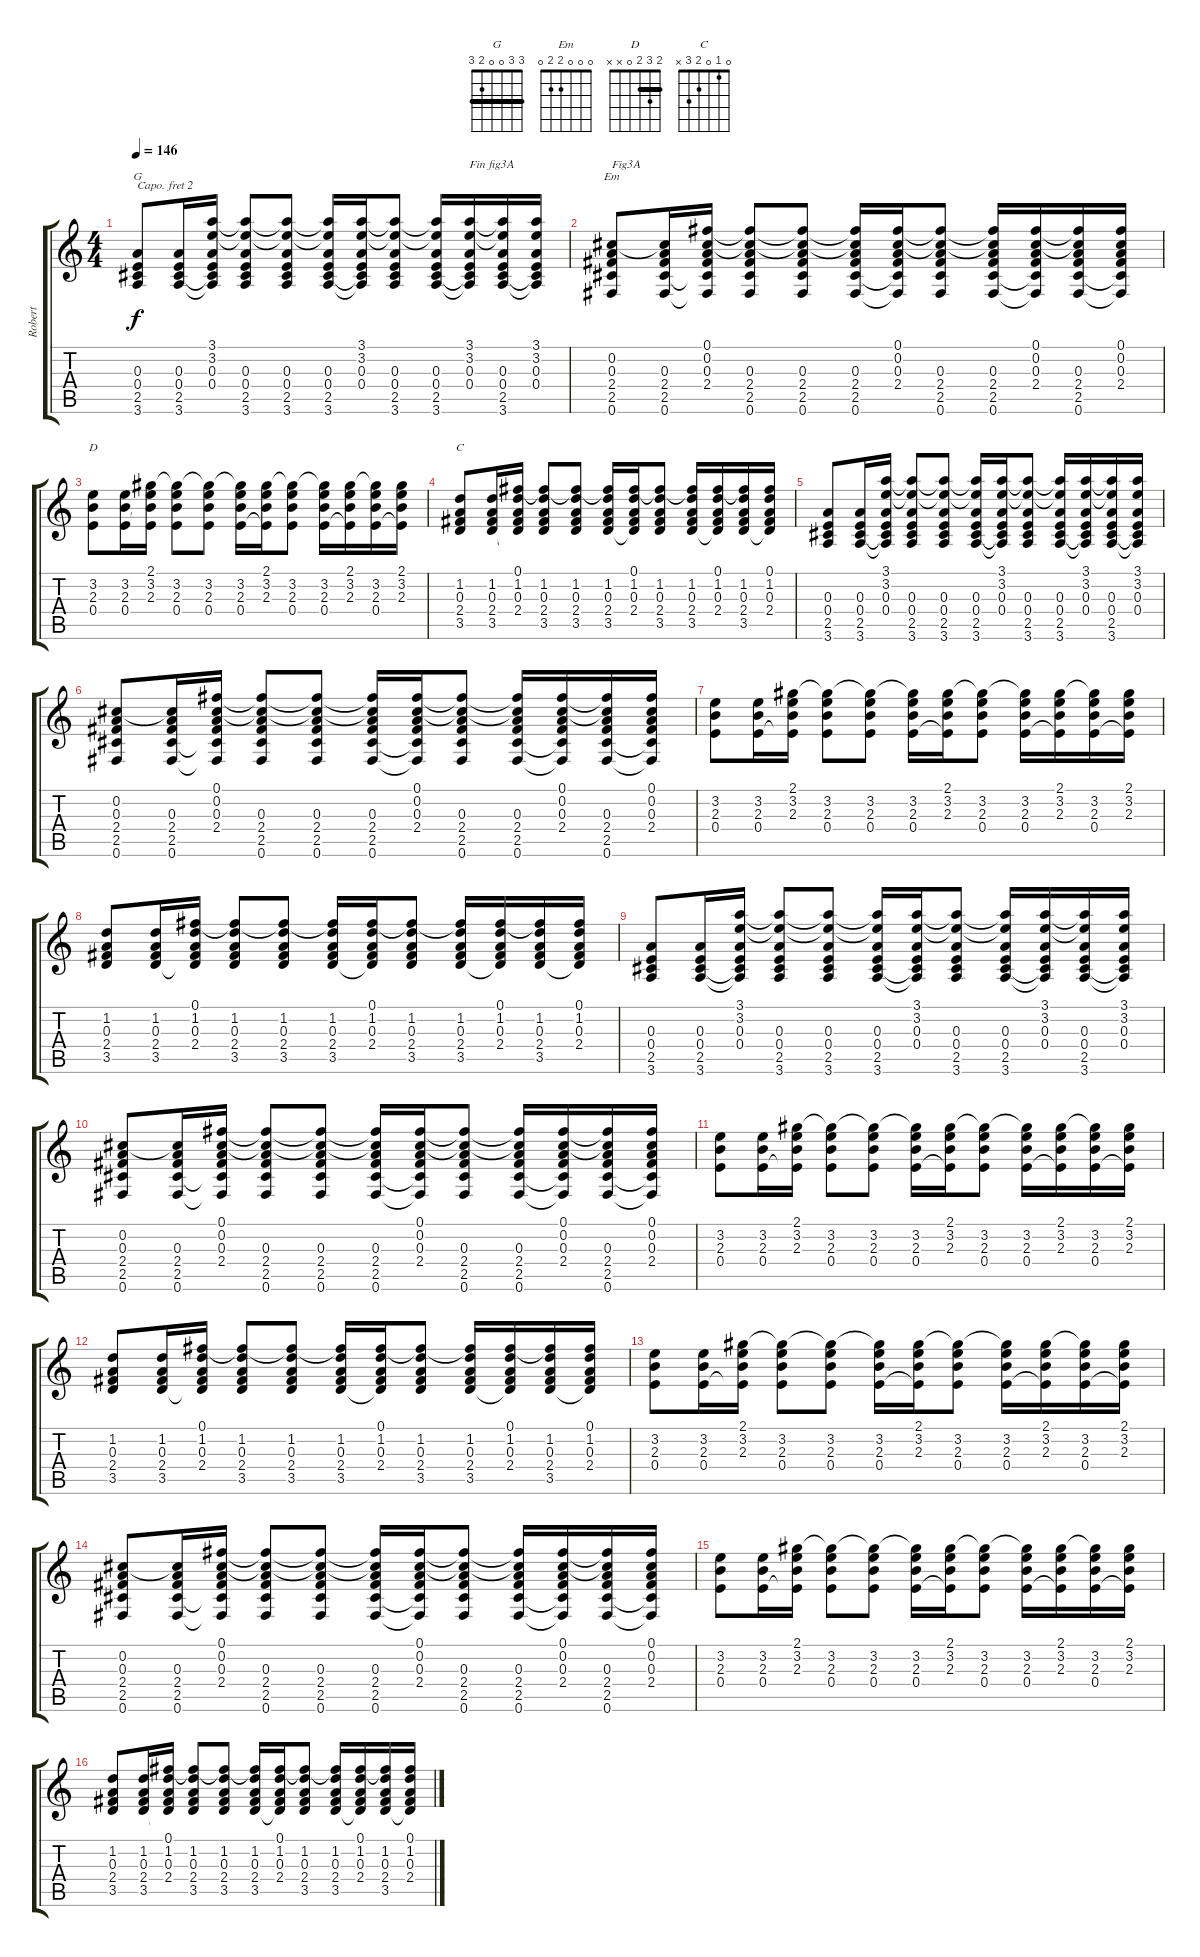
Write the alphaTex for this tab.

\track ("Robert" "Robert") {instrument acousticguitarsteel}
\staff {score tabs}
\capo 2
\tuning (E4 B3 G3 D3 A2 E2) {hide}
\chord ("G" 3 3 0 0 2 3) {barre 3}
\chord ("Em" 0 0 0 2 2 0)
\chord ("D" 2 3 2 0 x x) {barre 2}
\chord ("C" 0 1 0 2 3 x)
\ts (4 4)
\tempo 146
\clef g2
\ks c
(0.3 0.4 2.5 3.6).8{ch "G" dy f} (0.3 0.4 2.5 3.6).16 (3.1 3.2 0.3 0.4 2.5{t} 3.6{t}).16 (3.1{t} 3.2{t} 0.3 0.4 2.5 3.6).8 (3.1{t} 3.2{t} 0.3 0.4 2.5 3.6).8 (3.1{t} 3.2{t} 0.3 0.4 2.5 3.6).16 (3.1 3.2 0.3 0.4 2.5{t} 3.6{t}).16 (3.1{t} 3.2{t} 0.3 0.4 2.5 3.6).8 (3.1{t} 3.2{t} 0.3 0.4 2.5 3.6).16 (3.1 3.2 0.3 0.4 2.5{t} 3.6{t}).16{txt "Fin fig3A"} (3.1{t} 3.2{t} 0.3 0.4 2.5 3.6).16 (3.1 3.2 0.3 0.4 2.5{t} 3.6{t}).16 |
(0.2 0.3 2.4 2.5 0.6).8{ch "Em" txt "Fig3A"} (0.2{t} 0.3 2.4 2.5 0.6).16 (0.1 0.2 0.3 2.4 2.5{t} 0.6{t}).16 (0.1{t} 0.2{t} 0.3 2.4 2.5 0.6).8 (0.1{t} 0.2{t} 0.3 2.4 2.5 0.6).8 (0.1{t} 0.2{t} 0.3 2.4 2.5 0.6).16 (0.1 0.2 0.3 2.4 2.5{t} 0.6{t}).16 (0.1{t} 0.2{t} 0.3 2.4 2.5 0.6).8 (0.1{t} 0.2{t} 0.3 2.4 2.5 0.6).16 (0.1 0.2 0.3 2.4 2.5{t} 0.6{t}).16 (0.1{t} 0.2{t} 0.3 2.4 2.5 0.6).16 (0.1 0.2 0.3 2.4 2.5{t} 0.6{t}).16 |
(3.2 2.3 0.4).8{ch "D"} (3.2 2.3 0.4).16 (2.1 3.2 2.3 0.4{t}).16 (2.1{t} 3.2 2.3 0.4).8 (2.1{t} 3.2 2.3 0.4).8 (2.1{t} 3.2 2.3 0.4).16 (2.1 3.2 2.3 0.4{t}).16 (2.1{t} 3.2 2.3 0.4).8 (2.1{t} 3.2 2.3 0.4).16 (2.1 3.2 2.3 0.4{t}).16 (2.1{t} 3.2 2.3 0.4).16 (2.1 3.2 2.3 0.4{t}).16 |
(1.2 0.3 2.4 3.5).8{ch "C"} (1.2 0.3 2.4 3.5).16 (0.1 1.2 0.3 2.4 3.5{t}).16 (0.1{t} 1.2 0.3 2.4 3.5).8 (0.1{t} 1.2 0.3 2.4 3.5).8 (0.1{t} 1.2 0.3 2.4 3.5).16 (0.1 1.2 0.3 2.4 3.5{t}).16 (0.1{t} 1.2 0.3 2.4 3.5).8 (0.1{t} 1.2 0.3 2.4 3.5).16 (0.1 1.2 0.3 2.4 3.5{t}).16 (0.1{t} 1.2 0.3 2.4 3.5).16 (0.1 1.2 0.3 2.4 3.5{t}).16 |
(0.3 0.4 2.5 3.6).8 (0.3 0.4 2.5 3.6).16 (3.1 3.2 0.3 0.4 2.5{t} 3.6{t}).16 (3.1{t} 3.2{t} 0.3 0.4 2.5 3.6).8 (3.1{t} 3.2{t} 0.3 0.4 2.5 3.6).8 (3.1{t} 3.2{t} 0.3 0.4 2.5 3.6).16 (3.1 3.2 0.3 0.4 2.5{t} 3.6{t}).16 (3.1{t} 3.2{t} 0.3 0.4 2.5 3.6).8 (3.1{t} 3.2{t} 0.3 0.4 2.5 3.6).16 (3.1 3.2 0.3 0.4 2.5{t} 3.6{t}).16 (3.1{t} 3.2{t} 0.3 0.4 2.5 3.6).16 (3.1 3.2 0.3 0.4 2.5{t} 3.6{t}).16 |
(0.2 0.3 2.4 2.5 0.6).8 (0.2{t} 0.3 2.4 2.5 0.6).16 (0.1 0.2 0.3 2.4 2.5{t} 0.6{t}).16 (0.1{t} 0.2{t} 0.3 2.4 2.5 0.6).8 (0.1{t} 0.2{t} 0.3 2.4 2.5 0.6).8 (0.1{t} 0.2{t} 0.3 2.4 2.5 0.6).16 (0.1 0.2 0.3 2.4 2.5{t} 0.6{t}).16 (0.1{t} 0.2{t} 0.3 2.4 2.5 0.6).8 (0.1{t} 0.2{t} 0.3 2.4 2.5 0.6).16 (0.1 0.2 0.3 2.4 2.5{t} 0.6{t}).16 (0.1{t} 0.2{t} 0.3 2.4 2.5 0.6).16 (0.1 0.2 0.3 2.4 2.5{t} 0.6{t}).16 |
(3.2 2.3 0.4).8 (3.2 2.3 0.4).16 (2.1 3.2 2.3 0.4{t}).16 (2.1{t} 3.2 2.3 0.4).8 (2.1{t} 3.2 2.3 0.4).8 (2.1{t} 3.2 2.3 0.4).16 (2.1 3.2 2.3 0.4{t}).16 (2.1{t} 3.2 2.3 0.4).8 (2.1{t} 3.2 2.3 0.4).16 (2.1 3.2 2.3 0.4{t}).16 (2.1{t} 3.2 2.3 0.4).16 (2.1 3.2 2.3 0.4{t}).16 |
(1.2 0.3 2.4 3.5).8 (1.2 0.3 2.4 3.5).16 (0.1 1.2 0.3 2.4 3.5{t}).16 (0.1{t} 1.2 0.3 2.4 3.5).8 (0.1{t} 1.2 0.3 2.4 3.5).8 (0.1{t} 1.2 0.3 2.4 3.5).16 (0.1 1.2 0.3 2.4 3.5{t}).16 (0.1{t} 1.2 0.3 2.4 3.5).8 (0.1{t} 1.2 0.3 2.4 3.5).16 (0.1 1.2 0.3 2.4 3.5{t}).16 (0.1{t} 1.2 0.3 2.4 3.5).16 (0.1 1.2 0.3 2.4 3.5{t}).16 |
(0.3 0.4 2.5 3.6).8 (0.3 0.4 2.5 3.6).16 (3.1 3.2 0.3 0.4 2.5{t} 3.6{t}).16 (3.1{t} 3.2{t} 0.3 0.4 2.5 3.6).8 (3.1{t} 3.2{t} 0.3 0.4 2.5 3.6).8 (3.1{t} 3.2{t} 0.3 0.4 2.5 3.6).16 (3.1 3.2 0.3 0.4 2.5{t} 3.6{t}).16 (3.1{t} 3.2{t} 0.3 0.4 2.5 3.6).8 (3.1{t} 3.2{t} 0.3 0.4 2.5 3.6).16 (3.1 3.2 0.3 0.4 2.5{t} 3.6{t}).16 (3.1{t} 3.2{t} 0.3 0.4 2.5 3.6).16 (3.1 3.2 0.3 0.4 2.5{t} 3.6{t}).16 |
(0.2 0.3 2.4 2.5 0.6).8 (0.2{t} 0.3 2.4 2.5 0.6).16 (0.1 0.2 0.3 2.4 2.5{t} 0.6{t}).16 (0.1{t} 0.2{t} 0.3 2.4 2.5 0.6).8 (0.1{t} 0.2{t} 0.3 2.4 2.5 0.6).8 (0.1{t} 0.2{t} 0.3 2.4 2.5 0.6).16 (0.1 0.2 0.3 2.4 2.5{t} 0.6{t}).16 (0.1{t} 0.2{t} 0.3 2.4 2.5 0.6).8 (0.1{t} 0.2{t} 0.3 2.4 2.5 0.6).16 (0.1 0.2 0.3 2.4 2.5{t} 0.6{t}).16 (0.1{t} 0.2{t} 0.3 2.4 2.5 0.6).16 (0.1 0.2 0.3 2.4 2.5{t} 0.6{t}).16 |
(3.2 2.3 0.4).8 (3.2 2.3 0.4).16 (2.1 3.2 2.3 0.4{t}).16 (2.1{t} 3.2 2.3 0.4).8 (2.1{t} 3.2 2.3 0.4).8 (2.1{t} 3.2 2.3 0.4).16 (2.1 3.2 2.3 0.4{t}).16 (2.1{t} 3.2 2.3 0.4).8 (2.1{t} 3.2 2.3 0.4).16 (2.1 3.2 2.3 0.4{t}).16 (2.1{t} 3.2 2.3 0.4).16 (2.1 3.2 2.3 0.4{t}).16 |
(1.2 0.3 2.4 3.5).8 (1.2 0.3 2.4 3.5).16 (0.1 1.2 0.3 2.4 3.5{t}).16 (0.1{t} 1.2 0.3 2.4 3.5).8 (0.1{t} 1.2 0.3 2.4 3.5).8 (0.1{t} 1.2 0.3 2.4 3.5).16 (0.1 1.2 0.3 2.4 3.5{t}).16 (0.1{t} 1.2 0.3 2.4 3.5).8 (0.1{t} 1.2 0.3 2.4 3.5).16 (0.1 1.2 0.3 2.4 3.5{t}).16 (0.1{t} 1.2 0.3 2.4 3.5).16 (0.1 1.2 0.3 2.4 3.5{t}).16 |
(3.2 2.3 0.4).8 (3.2 2.3 0.4).16 (2.1 3.2 2.3 0.4{t}).16 (2.1{t} 3.2 2.3 0.4).8 (2.1{t} 3.2 2.3 0.4).8 (2.1{t} 3.2 2.3 0.4).16 (2.1 3.2 2.3 0.4{t}).16 (2.1{t} 3.2 2.3 0.4).8 (2.1{t} 3.2 2.3 0.4).16 (2.1 3.2 2.3 0.4{t}).16 (2.1{t} 3.2 2.3 0.4).16 (2.1 3.2 2.3 0.4{t}).16 |
(0.2 0.3 2.4 2.5 0.6).8 (0.2{t} 0.3 2.4 2.5 0.6).16 (0.1 0.2 0.3 2.4 2.5{t} 0.6{t}).16 (0.1{t} 0.2{t} 0.3 2.4 2.5 0.6).8 (0.1{t} 0.2{t} 0.3 2.4 2.5 0.6).8 (0.1{t} 0.2{t} 0.3 2.4 2.5 0.6).16 (0.1 0.2 0.3 2.4 2.5{t} 0.6{t}).16 (0.1{t} 0.2{t} 0.3 2.4 2.5 0.6).8 (0.1{t} 0.2{t} 0.3 2.4 2.5 0.6).16 (0.1 0.2 0.3 2.4 2.5{t} 0.6{t}).16 (0.1{t} 0.2{t} 0.3 2.4 2.5 0.6).16 (0.1 0.2 0.3 2.4 2.5{t} 0.6{t}).16 |
(3.2 2.3 0.4).8 (3.2 2.3 0.4).16 (2.1 3.2 2.3 0.4{t}).16 (2.1{t} 3.2 2.3 0.4).8 (2.1{t} 3.2 2.3 0.4).8 (2.1{t} 3.2 2.3 0.4).16 (2.1 3.2 2.3 0.4{t}).16 (2.1{t} 3.2 2.3 0.4).8 (2.1{t} 3.2 2.3 0.4).16 (2.1 3.2 2.3 0.4{t}).16 (2.1{t} 3.2 2.3 0.4).16 (2.1 3.2 2.3 0.4{t}).16 |
(1.2 0.3 2.4 3.5).8 (1.2 0.3 2.4 3.5).16 (0.1 1.2 0.3 2.4 3.5{t}).16 (0.1{t} 1.2 0.3 2.4 3.5).8 (0.1{t} 1.2 0.3 2.4 3.5).8 (0.1{t} 1.2 0.3 2.4 3.5).16 (0.1 1.2 0.3 2.4 3.5{t}).16 (0.1{t} 1.2 0.3 2.4 3.5).8 (0.1{t} 1.2 0.3 2.4 3.5).16 (0.1 1.2 0.3 2.4 3.5{t}).16 (0.1{t} 1.2 0.3 2.4 3.5).16 (0.1 1.2 0.3 2.4 3.5{t}).16
